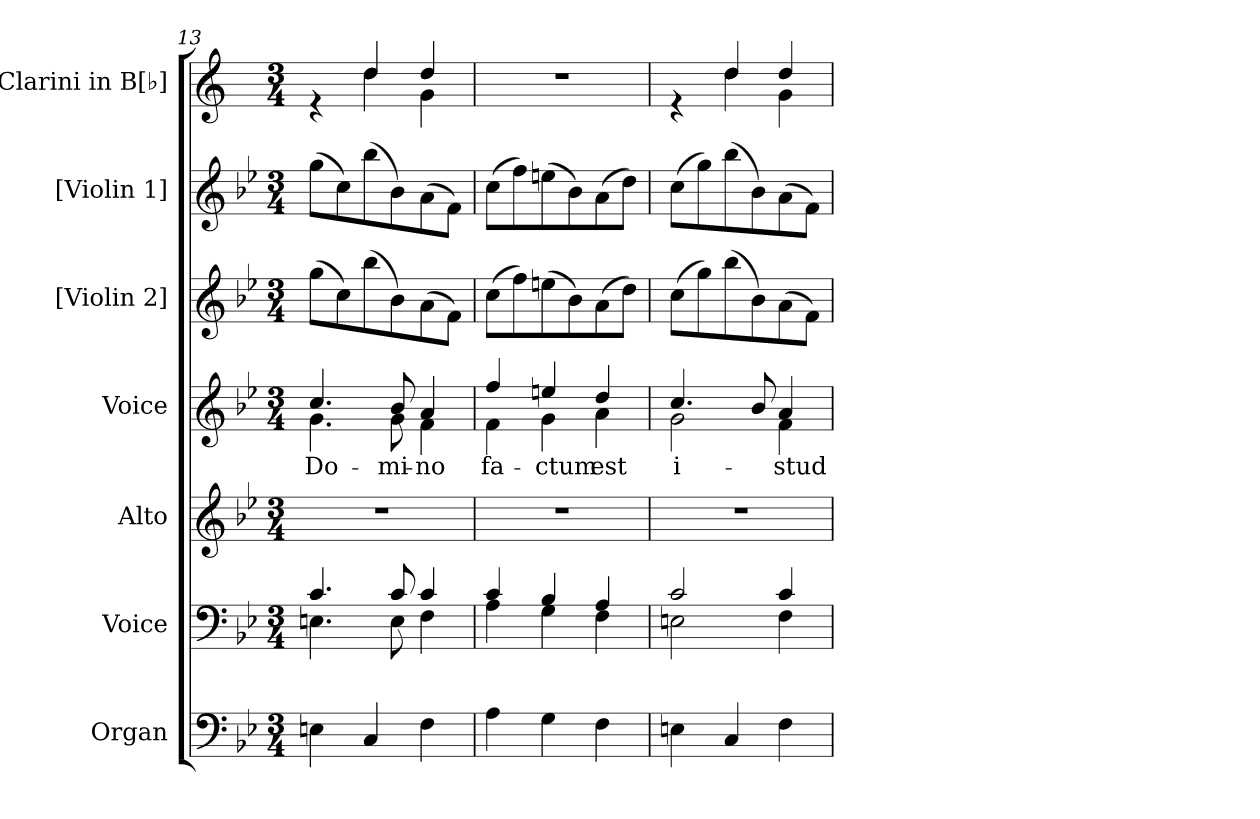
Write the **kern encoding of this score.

**kern	**kern	**kern	**kern	**text	**kern	**kern	**kern
*part7	*part6	*part5	*part4	*part4	*part3	*part2	*part1
*staff7	*staff6	*staff5	*staff4	*staff4	*staff3	*staff2	*staff1
*I"Organ	*I"Voice	*I"Alto	*I"Voice	*	*I"[Violin 2]	*I"[Violin 1]	*I"Clarini in B[♭]
*	*	*I'A	*	*	*I'Vln	*I'Vln	*
*clefF4	*clefF4	*clefG2	*clefG2	*	*clefG2	*clefG2	*clefG2
*	*	*	*	*	*	*	*ITrd1c2
*k[b-e-]	*k[b-e-]	*k[b-e-]	*k[b-e-]	*	*k[b-e-]	*k[b-e-]	*k[b-e-]
*M3/4	*M3/4	*M3/4	*M3/4	*	*M3/4	*M3/4	*M3/4
=13	=13	=13	=13	=13	=13	=13	=13
*	*^	*	*^	*	*	*	*
!	!	!	!	!	!	!LO:LY:b	!	!	!
*	*	*	*	*	*	*	*	*	*^
4En\	4.c/	4.En\	2.r	4.cc/	4.g\	Do-	(8gg\L	(8gg\L	4re	4ryy
.	.	.	.	.	.	.	8cc\)	8cc\)	.	.
4C/	.	.	.	.	.	.	(8bb-\	(8bb-\	4cc/	4cc\
!	!	!	!	!	!	!LO:LY:b	!	!	!	!
.	8c/	8E\	.	8b-/	8g\	-mi-	8b-\)	8b-\)	.	.
!	!	!	!	!	!	!LO:LY:b	!	!	!	!
4F\	4c/	4F\	.	4a/	4f\	-no	(8a\	(8a\	4cc/	4f\
.	.	.	.	.	.	.	8f\J)	8f\J)	.	.
*	*	*	*	*	*	*	*	*	*v	*v
!!LO:PB:g=z
=14	=14	=14	=14	=14	=14	=14	=14	=14	=14
!	!	!	!	!	!	!LO:LY:b	!	!	!
4A\	4c/	4A\	2.r	4ff/	4f\	fa-	(8cc\L	(8cc\L	2.r
.	.	.	.	.	.	.	8ff\)	8ff\)	.
!	!	!	!	!	!	!LO:LY:b	!	!	!
4G\	4B-/	4G\	.	4een/	4g\	-ctum	(8een\	(8een\	.
.	.	.	.	.	.	.	8b-\)	8b-\)	.
!	!	!	!	!	!	!LO:LY:b	!	!	!
4F\	4A/	4F\	.	4dd/	4a\	est	(8a\	(8a\	.
.	.	.	.	.	.	.	8dd\J)	8dd\J)	.
=15	=15	=15	=15	=15	=15	=15	=15	=15	=15
!	!	!	!	!	!	!LO:LY:b	!	!	!
*	*	*	*	*	*	*	*	*	*^
4En\	2c/	2En\	2.r	4.cc/	2g\	i-	(8cc\L	(8cc\L	4re	4ryy
.	.	.	.	.	.	.	8gg\)	8gg\)	.	.
4C/	.	.	.	.	.	.	(8bb-\	(8bb-\	4cc/	4cc\
.	.	.	.	8b-/	.	.	8b-\)	8b-\)	.	.
!	!	!	!	!	!	!LO:LY:b	!	!	!	!
4F\	4c/	4F\	.	4a/	4f\	-stud	(8a\	(8a\	4cc/	4f\
.	.	.	.	.	.	.	8f\J)	8f\J)	.	.
*	*v	*v	*	*v	*v	*	*	*	*v	*v
=	=	=	=	=	=	=	=
*-	*-	*-	*-	*-	*-	*-	*-
